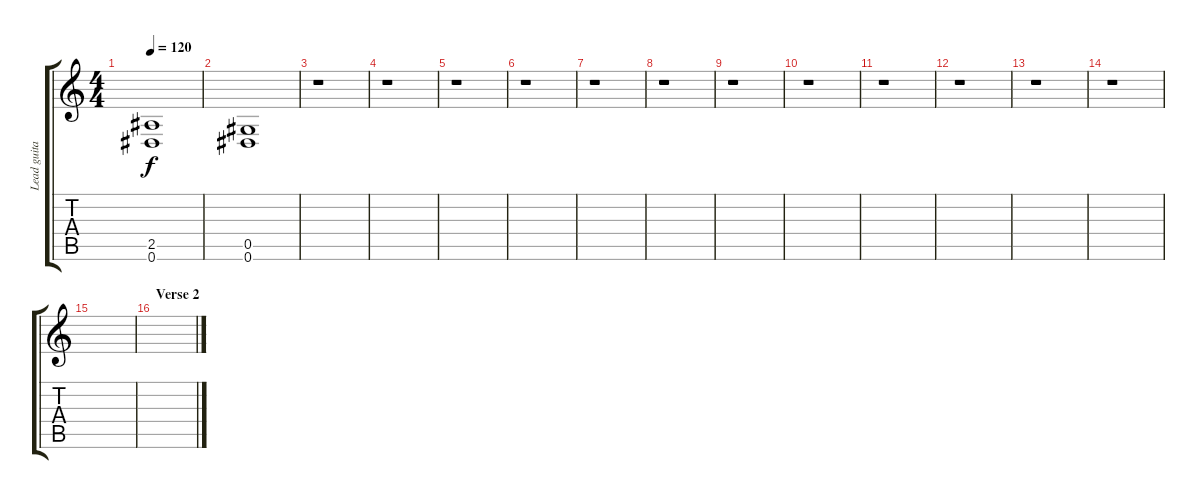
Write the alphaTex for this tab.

\track ("Lead guitar and synth" "Lead guita") {instrument overdrivenguitar}
\staff {score tabs}
\tuning (Eb4 Bb3 Gb3 Db3 Ab2 Eb2) {hide}
\ts (4 4)
\tempo 120
\clef g2
\ks c
(2.5 0.6).1{dy f} |
(0.5 0.6).1 |
r.1 |
r.1 |
r.1 |
r.1 |
r.1 |
r.1 |
r.1 |
r.1 |
r.1 |
r.1 |
r.1 |
r.1 |
|
\section ("" "Verse 2")
